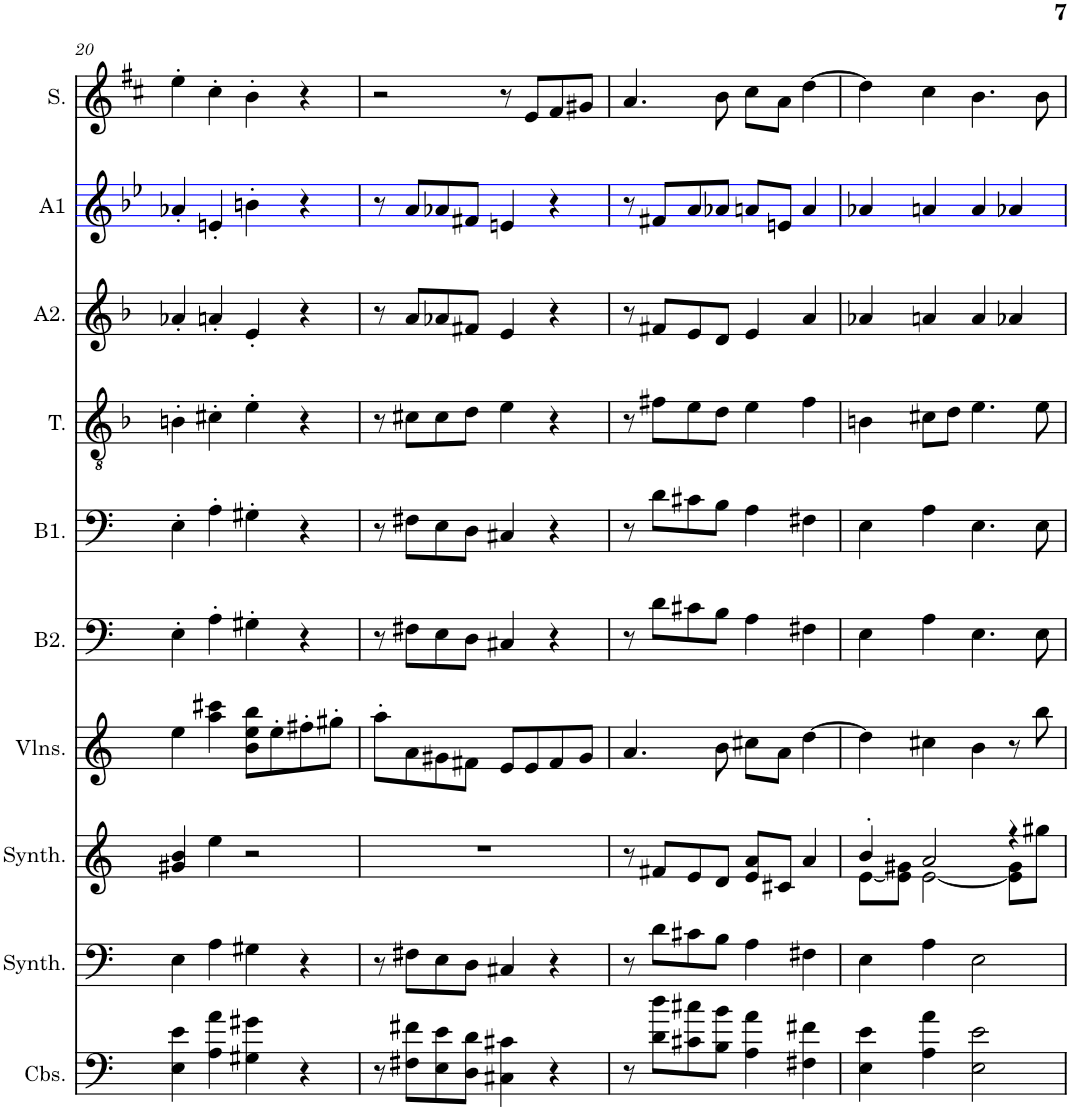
**kern	**kern	**kern	**kern	**kern	**kern	**kern	**kern	**kern	**kern
*part10	*part9	*part8	*part7	*part6	*part5	*part4	*part3	*part2	*part1
*staff10	*staff9	*staff8	*staff7	*staff6	*staff5	*staff4	*staff3	*staff2	*staff1
*I"Contrebasses, D'Bass/Strings, etc	*I"Synthétiseur d'instruments à cordes, Synth strings, etc	*I"Synthétiseur d'instruments à cordes, Synth strings 2	*I"Violons, 1st violins	*I"Basse2	*I"Basse1	*I"Ténor	*I"Alto2	*I"Alto1	*I"Soprano
*I'Cbs.	*I'Synth.	*I'Synth.	*I'Vlns.	*I'B2.	*I'B1.	*I'T.	*I'A2.	*I'A1	*I'S.
!!LO:PB:g=z
*clefF4	*clefF4	*clefG2	*clefG2	*clefF4	*clefF4	*clefGv2	*clefG2	*clefG2	*clefG2
*Trd7c12	*	*	*	*	*	*	*	*	*
*k[]	*k[]	*k[]	*k[]	*k[]	*k[]	*k[b-]	*k[b-]	*k[b-e-]	*k[f#c#]
*M4/4	*M4/4	*M4/4	*M4/4	*M4/4	*M4/4	*M4/4	*M4/4	*M4/4	*M4/4
=20	=20	=20	=20	=20	=20	=20	=20	=20	=20
4E\ 4e\	4E\	4g#X/ 4b/	4ee\	4E'\	4E'\	4Bn'\	4a-X'/	4a-X'/	4ee'\
4A\ 4a\	4A\	4ee\	4aa\ 4ccc#X\	4A'\	4A'\	4c#X'\	4an'/	4en'/	4cc#'\
4G#X\ 4g#X\	4G#X\	2r	8b\ 8ee\ 8bb\L	4G#X'\	4G#X'\	4e'\	4e'/	4bn'\	4b'\
.	.	.	8ee'\	.	.	.	.	.	.
4r	4r	.	8ff#X'\	4r	4r	4r	4r	4r	4r
.	.	.	8gg#X'\J	.	.	.	.	.	.
=21	=21	=21	=21	=21	=21	=21	=21	=21	=21
8r	8r	1r	8aa'\L	8r	8r	8r	8r	8r	2r
8F#X\ 8f#X\L	8F#X\L	.	8a\	8F#X\L	8F#X\L	8c#X\L	8a/L	8a/L	.
8E\ 8e\	8E\	.	8g#X\	8E\	8E\	8c#\	8a-X/	8a-X/	.
8D\ 8d\J	8D\J	.	8f#X\J	8D\J	8D\J	8d\J	8f#X/J	8f#X/J	.
4C#X\ 4c#X\	4C#X/	.	8e/L	4C#X/	4C#X/	4e\	4e/	4en/	8r
.	.	.	8e/	.	.	.	.	.	8e/L
4r	4r	.	8f#/	4r	4r	4r	4r	4r	8f#/
.	.	.	8g#/J	.	.	.	.	.	8g#X/J
=22	=22	=22	=22	=22	=22	=22	=22	=22	=22
8r	8r	8r	4.a/	8r	8r	8r	8r	8r	4.a/
8d\ 8dd\L	8d\L	8f#X/L	.	8d\L	8d\L	8f#X\L	8f#X/L	8f#X/L	.
8c#X\ 8cc#X\	8c#X\	8e/	.	8c#X\	8c#X\	8e\	8e/	8a/	.
8B\ 8b\J	8B\J	8d/J	8b\	8B\J	8B\J	8d\J	8d/J	8a-X/J	8b\
4A\ 4a\	4A\	8e/ 8a/L	8cc#X\L	4A\	4A\	4e\	4e/	8an/L	8cc#\L
.	.	8c#X/J	8a\J	.	.	.	.	8en/J	8a\J
4F#X\ 4f#X\	4F#X\	4a/	[4dd\	4F#X\	4F#X\	4f#\	4a/	4a/	[4dd\
=23	=23	=23	=23	=23	=23	=23	=23	=23	=23
*	*	*^	*	*	*	*	*	*	*
4E\ 4e\	4E\	4b'/	[8e\L	4dd\]	4E\	4E\	4Bn\	4a-X/	4a-X/	4dd\]
.	.	.	8e\] 8g#X\J	.	.	.	.	.	.	.
4A\ 4a\	4A\	2a/	[2e\	4cc#X\	4A\	4A\	8c#X\L	4an/	4an/	4cc#\
.	.	.	.	.	.	.	8d\J	.	.	.
2E\ 2e\	2E\	.	.	4b\	4.E\	4.E\	4.e\	4a/	4a/	4.b\
.	.	4r	8e\] 8g#\L	8r	.	.	.	4a-X/	4a-X/	.
.	.	.	8gg#X\J	8bb\	8E\	8E\	8e\	.	.	8b\
*	*	*v	*v	*	*	*	*	*	*	*
=	=	=	=	=	=	=	=	=	=
*-	*-	*-	*-	*-	*-	*-	*-	*-	*-
